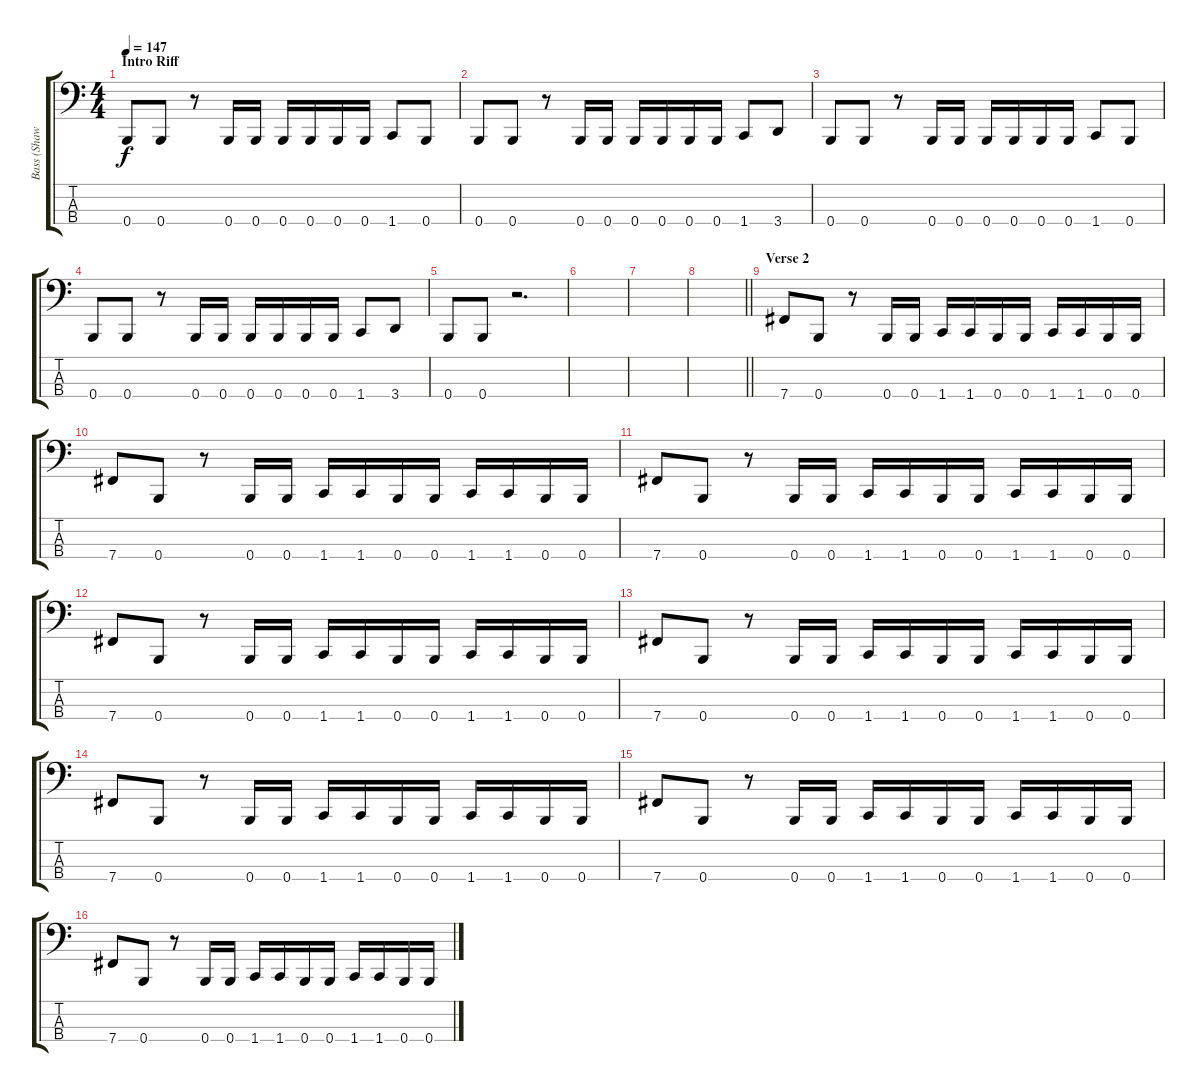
\track ("Bass (Shawn)" "Bass (Shaw") {instrument electricbasspick}
\staff {score tabs}
\tuning (E2 B1 Gb1 B0) {hide}
\ts (4 4)
\section ("" "Intro Riff")
\tempo 147
\clef f4
\ks c
0.4.8{dy f} 0.4.8 r.8 0.4.16 0.4.16 0.4.16 0.4.16 0.4.16 0.4.16 1.4.8 0.4.8 |
0.4.8 0.4.8 r.8 0.4.16 0.4.16 0.4.16 0.4.16 0.4.16 0.4.16 1.4.8 3.4.8 |
0.4.8 0.4.8 r.8 0.4.16 0.4.16 0.4.16 0.4.16 0.4.16 0.4.16 1.4.8 0.4.8 |
0.4.8 0.4.8 r.8 0.4.16 0.4.16 0.4.16 0.4.16 0.4.16 0.4.16 1.4.8 3.4.8 |
0.4.8 0.4.8 r.2{d} |
|
|
\barLineRight lightlight
|
\section ("" "Verse 2")
7.4.8 0.4.8 r.8 0.4.16 0.4.16 1.4.16 1.4.16 0.4.16 0.4.16 1.4.16 1.4.16 0.4.16 0.4.16 |
7.4.8 0.4.8 r.8 0.4.16 0.4.16 1.4.16 1.4.16 0.4.16 0.4.16 1.4.16 1.4.16 0.4.16 0.4.16 |
7.4.8 0.4.8 r.8 0.4.16 0.4.16 1.4.16 1.4.16 0.4.16 0.4.16 1.4.16 1.4.16 0.4.16 0.4.16 |
7.4.8 0.4.8 r.8 0.4.16 0.4.16 1.4.16 1.4.16 0.4.16 0.4.16 1.4.16 1.4.16 0.4.16 0.4.16 |
7.4.8 0.4.8 r.8 0.4.16 0.4.16 1.4.16 1.4.16 0.4.16 0.4.16 1.4.16 1.4.16 0.4.16 0.4.16 |
7.4.8 0.4.8 r.8 0.4.16 0.4.16 1.4.16 1.4.16 0.4.16 0.4.16 1.4.16 1.4.16 0.4.16 0.4.16 |
7.4.8 0.4.8 r.8 0.4.16 0.4.16 1.4.16 1.4.16 0.4.16 0.4.16 1.4.16 1.4.16 0.4.16 0.4.16 |
7.4.8 0.4.8 r.8 0.4.16 0.4.16 1.4.16 1.4.16 0.4.16 0.4.16 1.4.16 1.4.16 0.4.16 0.4.16
